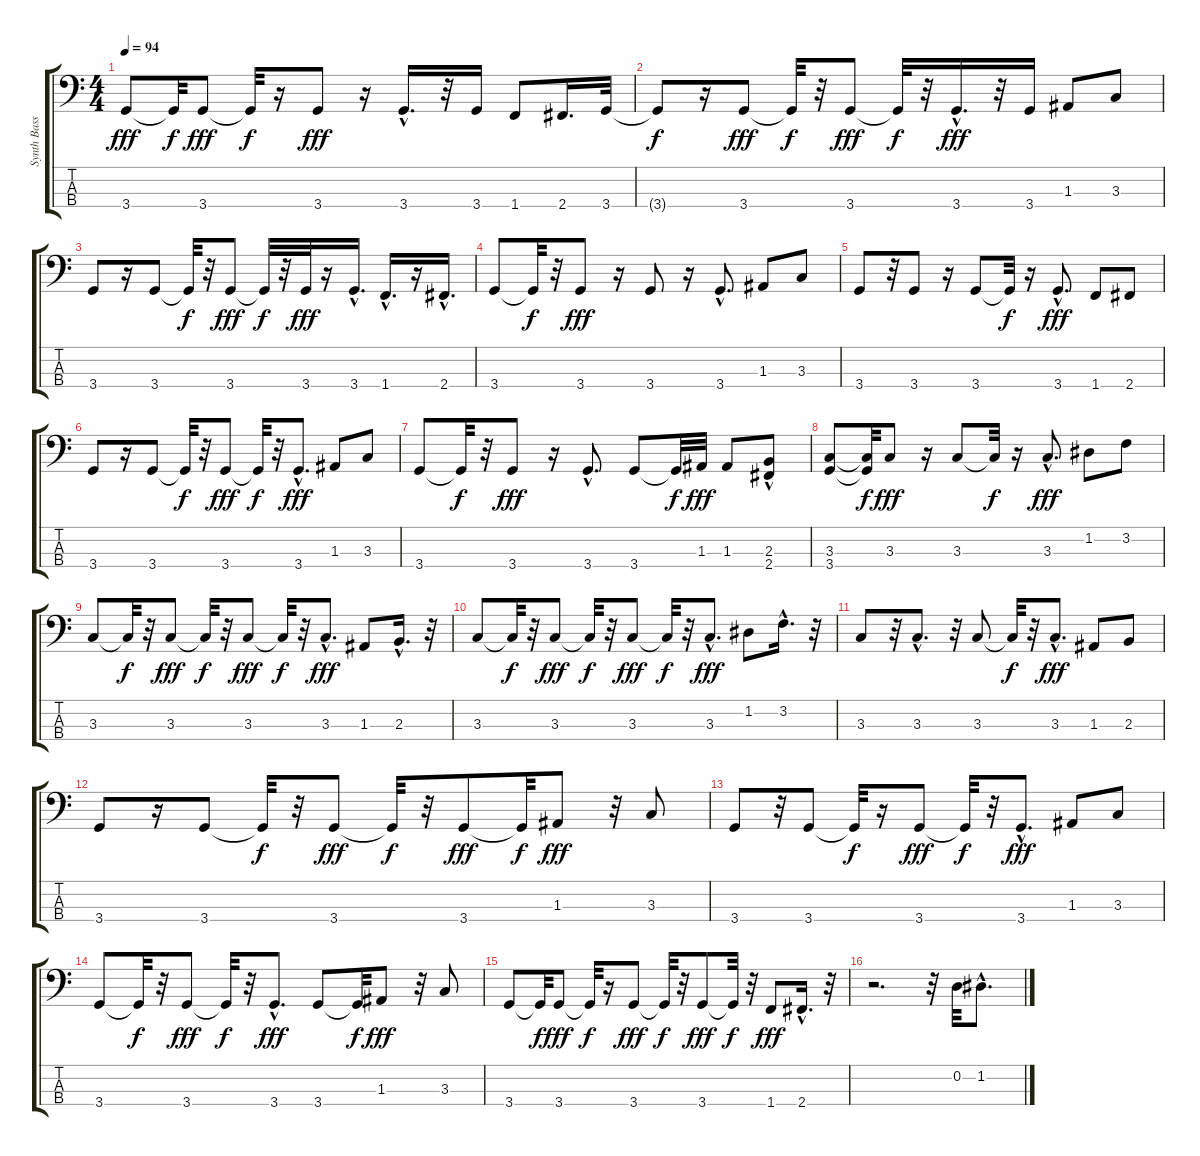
\track ("Synth Bass 2" "Synth Bass") {instrument synthbass2}
\staff {score tabs}
\tuning (G2 D2 A1 E1) {hide}
\ts (4 4)
\tempo 94
\clef f4
\ks c
3.4.8{dy fff} 3.4{t}.32{dy f} 3.4.8{dy fff} 3.4{t}.32{dy f} r.16 3.4.8{dy fff} r.16 3.4{hac}.16{d} r.32 3.4.16 1.4.8 2.4.16{d} 3.4.32 |
3.4{t}.8{dy f} r.16 3.4.8{dy fff} 3.4{t}.32{dy f} r.32 3.4.8{dy fff} 3.4{t}.32{dy f} r.32 3.4{hac}.16{d dy fff} r.32 3.4.16 1.3.8 3.3.8 |
3.4.8 r.16 3.4.8 3.4{t}.32{dy f} r.32 3.4.8{dy fff} 3.4{t}.32{dy f} r.32 3.4.32{dy fff} r.16 3.4{hac}.16{d} 1.4{hac}.16{d} r.16 2.4{hac}.16{d} |
3.4.8 3.4{t}.32{dy f} r.32 3.4.8{dy fff} r.16 3.4.8 r.16 3.4{hac}.8{d} 1.3.8 3.3.8 |
3.4.8 r.32 3.4.8 r.16 3.4.8 3.4{t}.32{dy f} r.16 3.4{hac}.8{d dy fff} 1.4.8 2.4.8 |
3.4.8 r.16 3.4.8 3.4{t}.32{dy f} r.32 3.4.8{dy fff} 3.4{t}.32{dy f} r.32 3.4{hac}.8{d dy fff} 1.3.8 3.3.8 |
3.4.8 3.4{t}.32{dy f} r.32 3.4.8{dy fff} r.16 3.4{hac}.8{d} 3.4.8 3.4{t}.32{dy f} 1.3.32{dy fff} 1.3.8 (2.3 2.4{hac}).8 |
(3.3 3.4).8 (3.3{t} 3.4{t}).32{dy f} 3.3.8{dy fff} r.16 3.3.8 3.3{t}.32{dy f} r.16 3.3{hac}.8{d dy fff} 1.2.8 3.2.8 |
3.3.8 3.3{t}.32{dy f} r.32 3.3.8{dy fff} 3.3{t}.32{dy f} r.32 3.3.8{dy fff} 3.3{t}.32{dy f} r.32 3.3{hac}.8{d dy fff} 1.3.8 2.3{hac}.16{d} r.32 |
3.3.8 3.3{t}.32{dy f} r.32 3.3.8{dy fff} 3.3{t}.32{dy f} r.32 3.3.8{dy fff} 3.3{t}.32{dy f} r.32 3.3{hac}.8{d dy fff} 1.2.8 3.2{hac}.16{d} r.32 |
3.3.8 r.32 3.3{hac}.8{d} r.32 3.3.8 3.3{t}.32{dy f} r.32 3.3{hac}.8{d dy fff} 1.3.8 2.3.8 |
3.4.8 r.16 3.4.8 3.4{t}.32{dy f} r.32 3.4.8{dy fff} 3.4{t}.32{dy f} r.32 3.4.8{dy fff} 3.4{t}.32{dy f} 1.3.8{dy fff} r.32 3.3.8 |
3.4.8 r.32 3.4.8 3.4{t}.32{dy f} r.16 3.4.8{dy fff} 3.4{t}.32{dy f} r.32 3.4{hac}.8{d dy fff} 1.3.8 3.3.8 |
3.4.8 3.4{t}.32{dy f} r.32 3.4.8{dy fff} 3.4{t}.32{dy f} r.32 3.4{hac}.8{d dy fff} 3.4.8 3.4{t}.32{dy f} 1.3.8{dy fff} r.32 3.3.8 |
3.4.8 3.4{t}.32{dy f} 3.4.8{dy fff} 3.4{t}.32{dy f} r.16 3.4.8{dy fff} 3.4{t}.32{dy f} r.32 3.4.8{dy fff} 3.4{t}.32{dy f} r.32 1.4.8{dy fff} 2.4{hac}.16{d} r.32 |
r.2{d} r.32 0.2.32 1.2{hac}.8{d}
